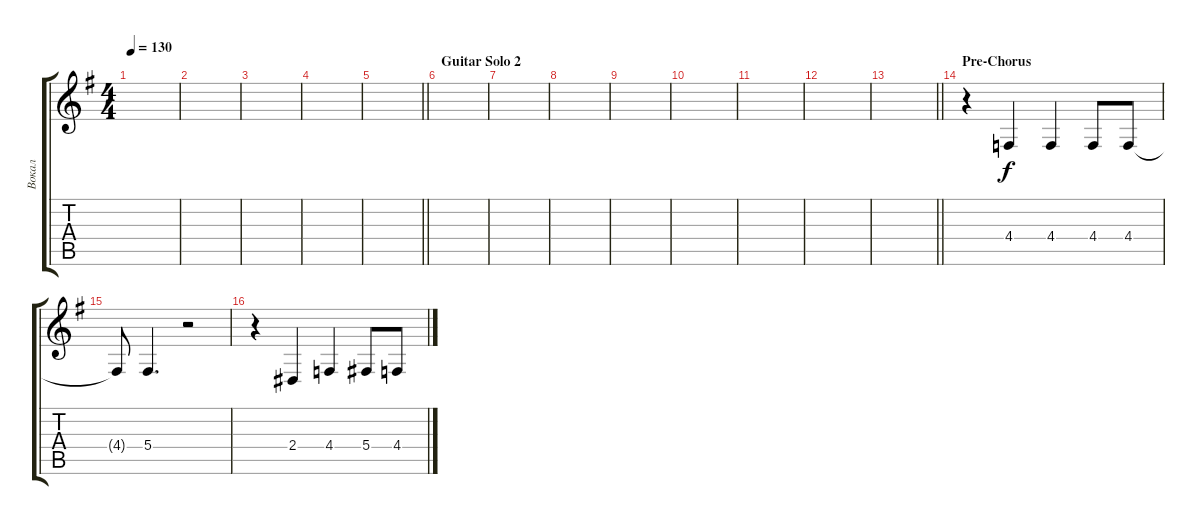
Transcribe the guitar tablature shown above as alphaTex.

\track ("Вокал" "Вокал") {instrument trumpet}
\staff {score tabs}
\tuning (Eb4 Bb3 Gb3 Db3 Ab2 Eb2) {hide}
\ts (4 4)
\tempo 130
\clef g2
\ks eminor
|
|
|
|
\barLineRight lightlight
|
\section ("" "Guitar Solo 2")
|
|
|
|
|
|
|
\barLineRight lightlight
|
\section ("" "Pre-Chorus")
r.4 4.4.4 4.4.4 4.4.8 4.4.8 |
4.4{t}.8 5.4.4{d} r.2 |
r.4 2.4.4 4.4.4 5.4.8 4.4.8
